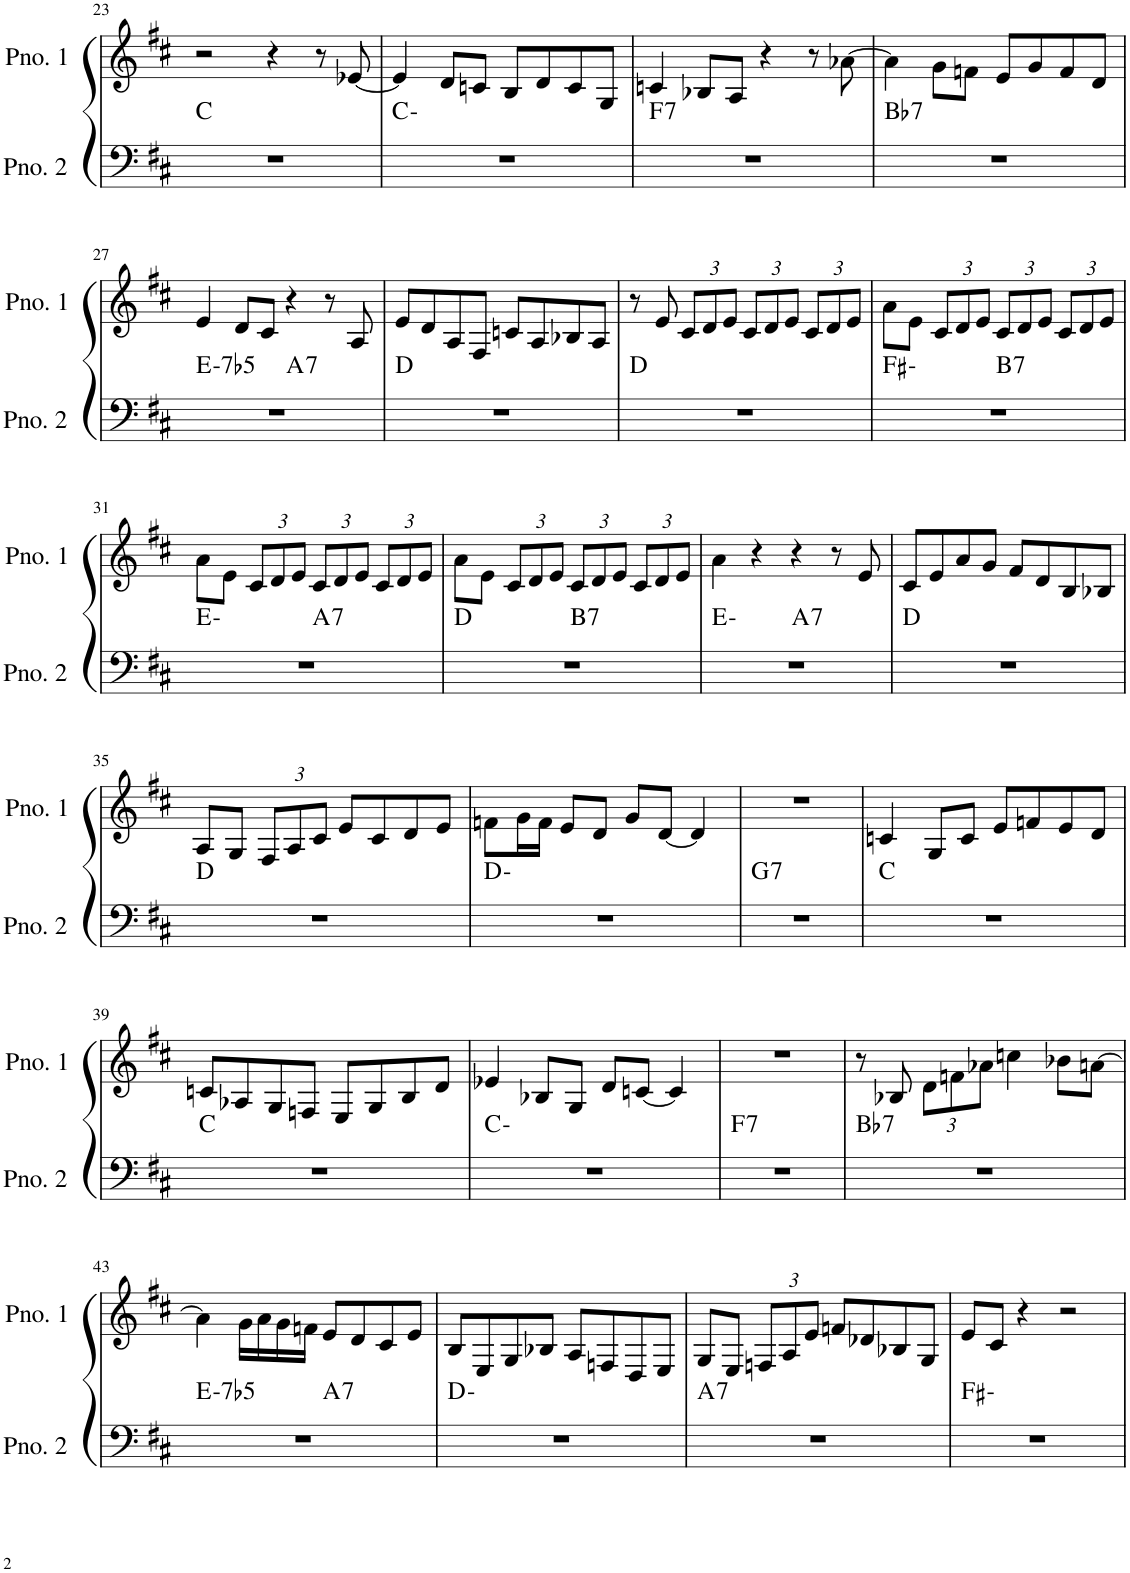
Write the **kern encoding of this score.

**kern	**harte	**kern
*part2	*part2	*part1
*staff2	*	*staff1
*I"ピアノ 2	*	*I"ピアノ 1
!!LO:PB:g=z
*clefF4	*	*clefG2
*k[f#c#]	*	*k[f#c#]
*M4/4	*	*M4/4
=23	=23	=23
1r	C:maj	2r
.	.	4r
.	.	8r
.	.	[8e-X/
=24	=24	=24
1r	C:min	4e-/]
.	.	8d/L
.	.	8cn/J
.	.	8B/L
.	.	8d/
.	.	8c/
.	.	8G/J
=25	=25	=25
!	!LO:H:kt=7	!
1r	F:7	4cn/
.	.	8B-X/L
.	.	8A/J
.	.	4r
.	.	8r
.	.	[8a-X\
=26	=26	=26
!	!LO:H:kt=7	!
1r	Bb:7	4a-\]
.	.	8g\L
.	.	8fn\J
.	.	8e/L
.	.	8g/
.	.	8f/
.	.	8d/J
!!LO:LB:g=z
=27	=27	=27
!	!LO:H:kt=-7b5	!
*^	*	*
1r	2ryy	E:hdim7	4e/
.	.	.	8d/L
.	.	.	8c#/J
!	!	!LO:H:kt=7	!
.	2ryy	A:7	4r
.	.	.	8r
.	.	.	8A/
*v	*v	*	*
=28	=28	=28
1r	D:maj	8e/L
.	.	8d/
.	.	8A/
.	.	8F#/J
.	.	8cn/L
.	.	8A/
.	.	8B-X/
.	.	8A/J
=29	=29	=29
1r	D:maj	8r
.	.	8e/
*	*	*Xbrackettup
.	.	12c#/L
.	.	12d/
.	.	12e/J
.	.	12c#/L
.	.	12d/
.	.	12e/J
.	.	12c#/L
.	.	12d/
.	.	12e/J
=30	=30	=30
*^	*	*
1r	2ryy	F#:min	8a\L
.	.	.	8e\J
.	.	.	12c#/L
.	.	.	12d/
.	.	.	12e/J
!	!	!LO:H:kt=7	!
.	2ryy	B:7	12c#/L
.	.	.	12d/
.	.	.	12e/J
.	.	.	12c#/L
.	.	.	12d/
.	.	.	12e/J
!!LO:LB:g=z
=31	=31	=31	=31
1r	2ryy	E:min	8a\L
.	.	.	8e\J
.	.	.	12c#/L
.	.	.	12d/
.	.	.	12e/J
!	!	!LO:H:kt=7	!
.	2ryy	A:7	12c#/L
.	.	.	12d/
.	.	.	12e/J
.	.	.	12c#/L
.	.	.	12d/
.	.	.	12e/J
=32	=32	=32	=32
1r	2ryy	D:maj	8a\L
.	.	.	8e\J
.	.	.	12c#/L
.	.	.	12d/
.	.	.	12e/J
!	!	!LO:H:kt=7	!
.	2ryy	B:7	12c#/L
.	.	.	12d/
.	.	.	12e/J
.	.	.	12c#/L
.	.	.	12d/
.	.	.	12e/J
=33	=33	=33	=33
1r	2ryy	E:min	4a\
.	.	.	4r
!	!	!LO:H:kt=7	!
.	2ryy	A:7	4r
.	.	.	8r
.	.	.	8e/
*v	*v	*	*
=34	=34	=34
1r	D:maj	8c#/L
.	.	8e/
.	.	8a/
.	.	8g/J
.	.	8f#/L
.	.	8d/
.	.	8B/
.	.	8B-X/J
!!LO:LB:g=z
=35	=35	=35
1r	D:maj	8A/L
.	.	8G/J
.	.	12F#/L
.	.	12A/
.	.	12c#/J
.	.	8e/L
.	.	8c#/
.	.	8d/
.	.	8e/J
=36	=36	=36
1r	D:min	8fn\L
.	.	16g\L
.	.	16f\JJ
.	.	8e/L
.	.	8d/J
.	.	8g/L
.	.	[8d/J
.	.	4d/]
=37	=37	=37
!	!LO:H:kt=7	!
1r	G:7	1r
=38	=38	=38
1r	C:maj	4cn/
.	.	8G/L
.	.	8c/J
.	.	8e/L
.	.	8fn/
.	.	8e/
.	.	8d/J
!!LO:LB:g=z
=39	=39	=39
1r	C:maj	8cn/L
.	.	8A-X/
.	.	8G/
.	.	8Fn/J
.	.	8E/L
.	.	8G/
.	.	8B/
.	.	8d/J
=40	=40	=40
1r	C:min	4e-X/
.	.	8B-X/L
.	.	8G/J
.	.	8d/L
.	.	[8cn/J
.	.	4c/]
=41	=41	=41
!	!LO:H:kt=7	!
1r	F:7	1r
=42	=42	=42
!	!LO:H:kt=7	!
1r	Bb:7	8r
.	.	8B-X/
.	.	12d\L
.	.	12fn\
.	.	12a-X\J
.	.	4ccn\
.	.	8b-X\L
.	.	[8an\J
!!LO:LB:g=z
=43	=43	=43
!	!LO:H:kt=-7b5	!
*^	*	*
1r	2ryy	E:hdim7	4a\]
.	.	.	16g\LL
.	.	.	16a\
.	.	.	16g\
.	.	.	16fn\JJ
!	!	!LO:H:kt=7	!
.	2ryy	A:7	8e/L
.	.	.	8d/
.	.	.	8c#/
.	.	.	8e/J
*v	*v	*	*
=44	=44	=44
1r	D:min	8B/L
.	.	8E/
.	.	8G/
.	.	8B-X/J
.	.	8A/L
.	.	8Fn/
.	.	8D/
.	.	8E/J
=45	=45	=45
!	!LO:H:kt=7	!
1r	A:7	8G/L
.	.	8E/J
.	.	12Fn/L
.	.	12A/
.	.	12e/J
.	.	8fn/L
.	.	8d-X/
.	.	8B-X/
.	.	8G/J
=46	=46	=46
1r	F#:min	8e/L
.	.	8c#/J
.	.	4r
.	.	2r
=	=	=
*-	*-	*-
